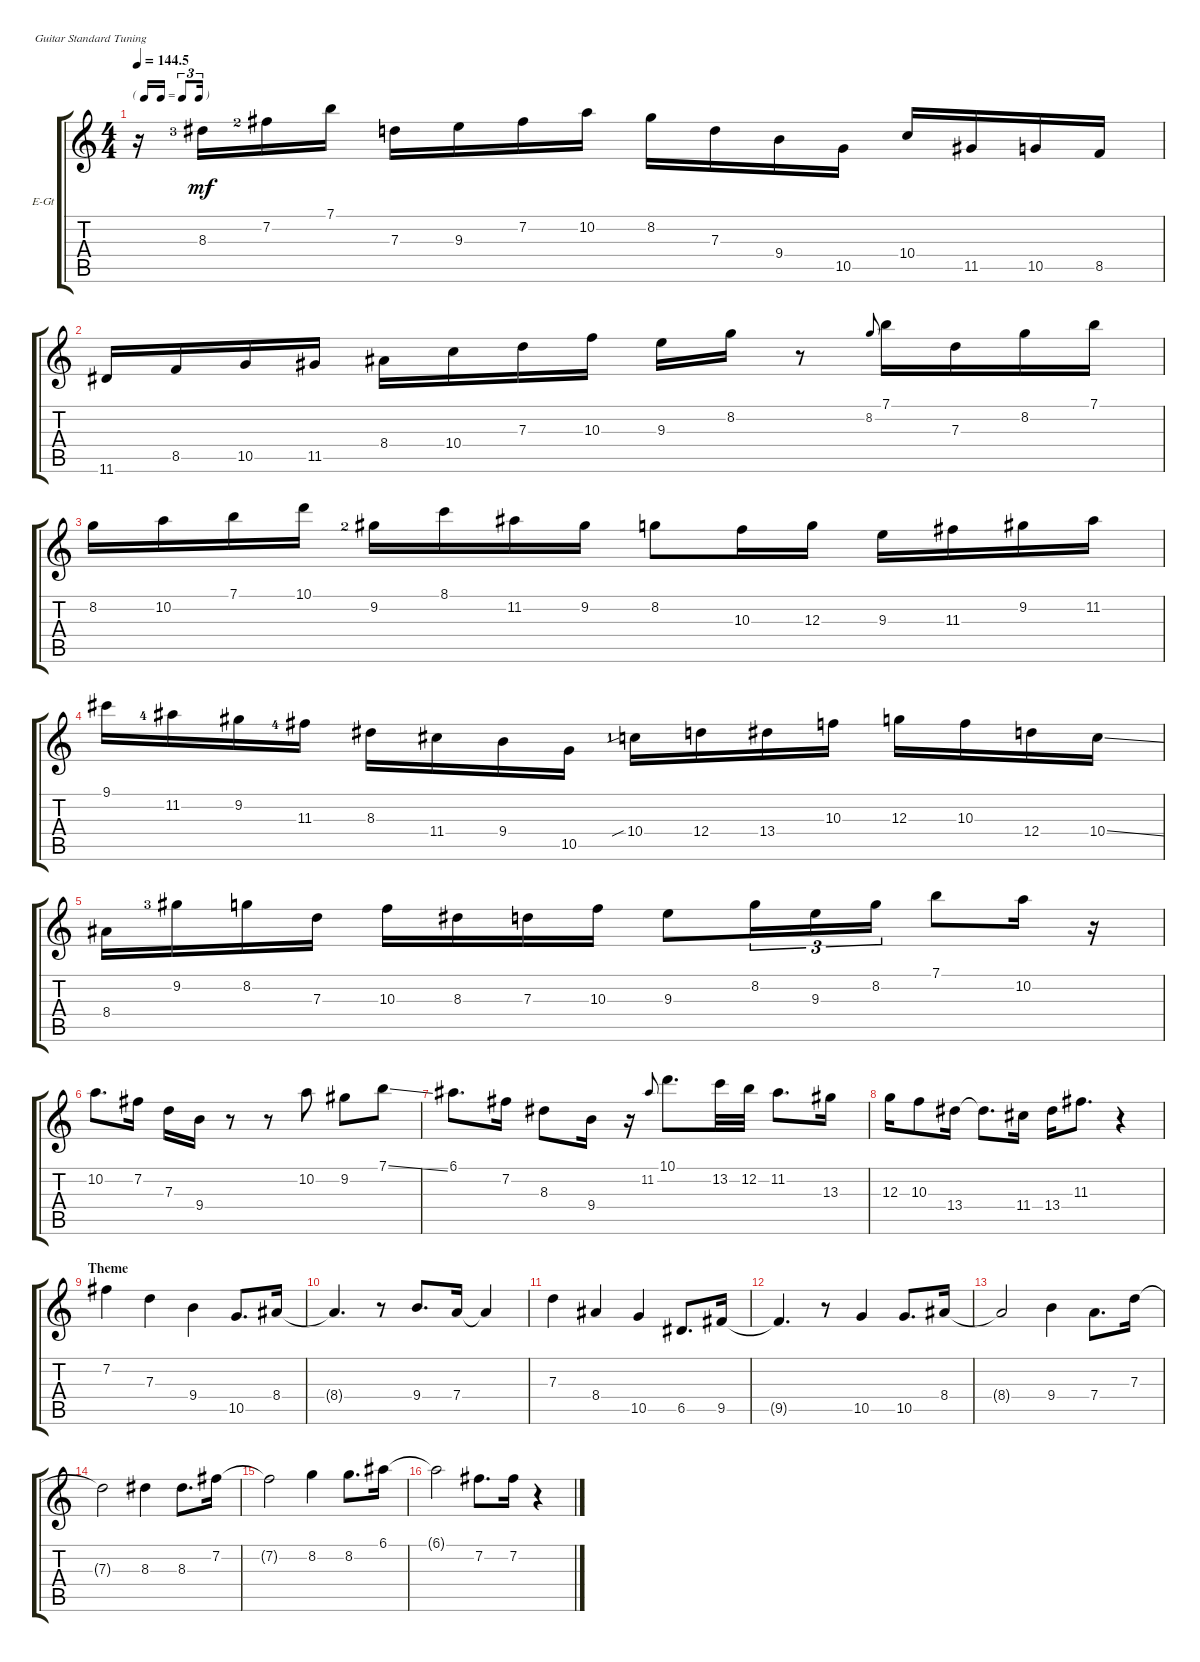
\defaultSystemsLayout 4
\bracketExtendMode groupsimilarinstruments
\firstSystemTrackNameOrientation horizontal
\otherSystemsTrackNameOrientation horizontal
\track ("Electric Guitar" "E-Gt") {instrument electricguitarclean}
\staff {score tabs}
\tuning (E4 B3 G3 D3 A2 E2)
\ts (4 4)
\tf triplet16th
\tempo
144.5
\accidentals auto
\clef g2
\ottava regular
\simile none
\scale
1.03909
\ks c
r.16{dy mf} 8.3{lf 4}.16 7.2{lf 3}.16 7.1.16 7.3.16 9.3.16 7.2.16 10.2.16 8.2.16 7.3.16 9.4.16 10.5.16 10.4.16 11.5.16 10.5.16 8.5.16 |
\scale
0.960908 11.6.16 8.5.16 10.5.16 11.5.16 8.4.16 10.4.16 7.3.16 10.3.16 9.3.16 8.2.16 r.8 8.2.8{gr onbeat} 7.1.16 7.3.16 8.2.16 7.1.16 |
\scale
1.03909 8.2.16 10.2.16 7.1.16 10.1.16 9.2{lf 3}.16 8.1.16 11.2.16 9.2.16 8.2.8 10.3.16 12.3.16 9.3.16 11.3.16 9.2.16 11.2.16 |
\scale
0.960908 9.1.16 11.2{lf 5}.16 9.2.16 11.3{lf 5}.16 8.3.16 11.4.16 9.4.16 10.5.16 10.4{sib lf 2}.16 12.4.16 13.4.16 10.3.16 12.3.16 10.3.16 12.4.16 10.4{ss}.16 |
\scale
1.03909 8.4.16 9.2{lf 4}.16 8.2.16 7.3.16 10.3.16 8.3.16 7.3.16 10.3.16 9.3.8{beam merge} 8.2.16{tu (3 2) beam merge} 9.3.16{tu (3 2) beam merge} 8.2.16{tu (3 2)} 7.1.8 10.2.16 r.16 |
\scale
0.960908 10.2.8{d} 7.2.16 7.3.16 9.4.16 r.8 r.8 10.2.8 9.2.8 7.1{ss}.8 |
\scale
1.03909 6.1.8{d} 7.2.16 8.3.8 9.4.16 r.16 11.2.8{gr onbeat} 10.1.8{d} 13.2.32 12.2.32 11.2.8{d} 13.3.16 |
\scale
0.960908 12.3.16 10.3.8 13.4.16 13.4{t}.8{d} 11.4.16 13.4.16 11.3.8{d} r.4 |
\section ("" "Theme")
\scale
1.20807 7.2.4 7.3.4 9.4.4 10.5.8{d} 8.4.16 |
\scale
0.930643 8.4{t}.4{d} r.8 9.4.8{d} 7.4.16 7.4{t}.4 |
\scale
0.930643 7.3.4 8.4.4 10.5.4 6.5.8{d} 9.5.16 |
\scale
0.930643 9.5{t}.4{d} r.8 10.5.4 10.5.8{d} 8.4.16 |
\scale
1.11728 8.4{t}.2 9.4.4 7.4.8{d} 7.3.16 |
\scale
0.960908 7.3{t}.2 8.3.4 8.3.8{d} 7.2.16 |
\scale
0.960908 7.2{t}.2 8.2.4 8.2.8{d} 6.1.16 |
\scale
0.960908 6.1{t}.2 7.2.8{d} 7.2.16 r.4
